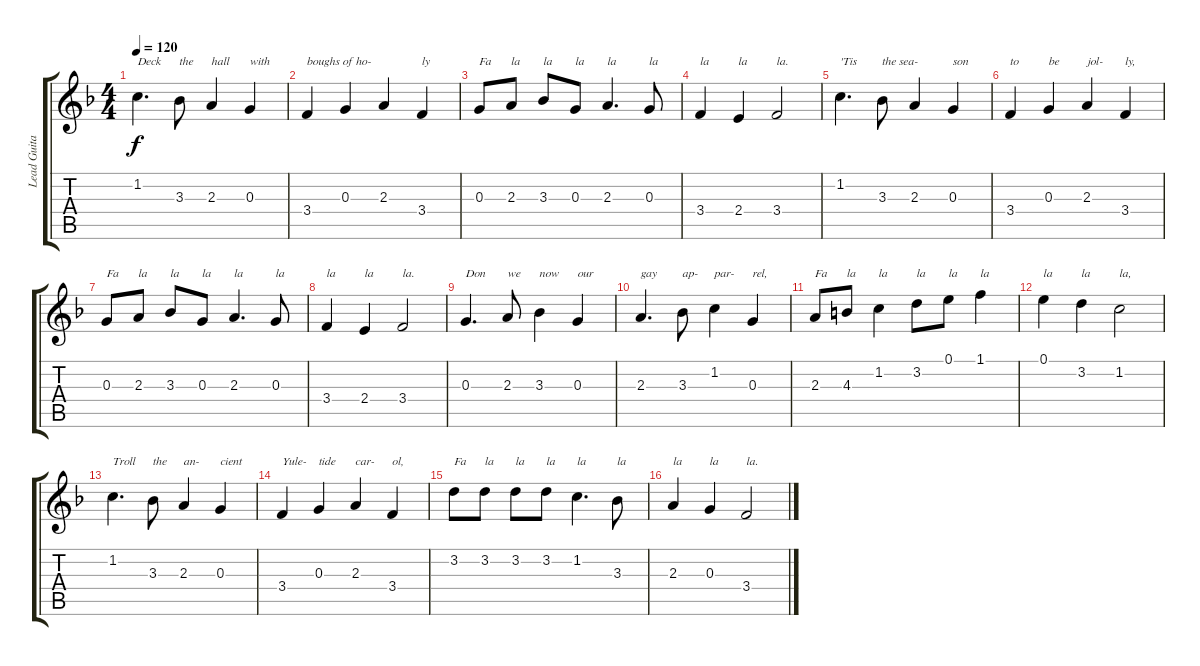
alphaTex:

\track ("Lead Guitar" "Lead Guita") {instrument distortionguitar}
\staff {score tabs}
\tuning (E4 B3 G3 D3 A2 E2) {hide}
\ts (4 4)
\tempo 120
\clef g2
\ks f
1.2.4{d txt "Deck" dy f instrument distortionguitar} 3.3.8{txt "the"} 2.3.4{txt "hall"} 0.3.4{txt "with"} |
3.4.4{txt "boughs of ho-"} 0.3.4 2.3.4 3.4.4{txt "ly"} |
0.3.8{txt "Fa"} 2.3.8{txt "la"} 3.3.8{txt "la"} 0.3.8{txt "la"} 2.3.4{d txt "la"} 0.3.8{txt "la"} |
3.4.4{txt "la"} 2.4.4{txt "la"} 3.4.2{txt "la."} |
1.2.4{d txt "'Tis"} 3.3.8{txt "the sea-"} 2.3.4 0.3.4{txt "son"} |
3.4.4{txt "to"} 0.3.4{txt "be"} 2.3.4{txt "jol-"} 3.4.4{txt "ly,"} |
0.3.8{txt "Fa"} 2.3.8{txt "la"} 3.3.8{txt "la"} 0.3.8{txt "la"} 2.3.4{d txt "la"} 0.3.8{txt "la"} |
3.4.4{txt "la"} 2.4.4{txt "la"} 3.4.2{txt "la."} |
0.3.4{d txt "Don"} 2.3.8{txt "we"} 3.3.4{txt "now"} 0.3.4{txt "our"} |
2.3.4{d txt "gay"} 3.3.8{txt "ap-"} 1.2.4{txt "par-"} 0.3.4{txt "rel,"} |
2.3.8{txt "Fa"} 4.3.8{txt "la"} 1.2.4{txt "la"} 3.2.8{txt "la"} 0.1.8{txt "la"} 1.1.4{txt "la"} |
0.1.4{txt "la"} 3.2.4{txt "la"} 1.2.2{txt "la,"} |
1.2.4{d txt "Troll"} 3.3.8{txt "the"} 2.3.4{txt "an-"} 0.3.4{txt "cient"} |
3.4.4{txt "Yule-"} 0.3.4{txt "tide"} 2.3.4{txt "car-"} 3.4.4{txt "ol,"} |
3.2.8{txt "Fa"} 3.2.8{txt "la"} 3.2.8{txt "la"} 3.2.8{txt "la"} 1.2.4{d txt "la"} 3.3.8{txt "la"} |
2.3.4{txt "la"} 0.3.4{txt "la"} 3.4.2{txt "la."}
